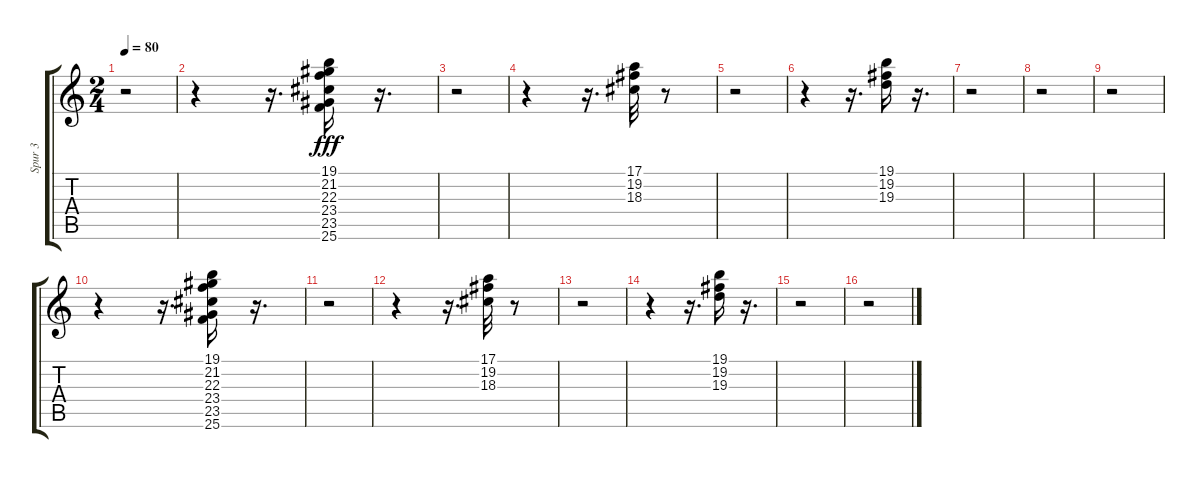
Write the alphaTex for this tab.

\track ("Spur 3" "Spur 3") {instrument brightacousticpiano}
\staff {score tabs}
\tuning (E4 B3 G3 D3 A2 E2) {hide}
\ts (2 4)
\tempo 80
\clef g2
\ks c
r.2{dy fff} |
r.4 r.16{d} (19.1 21.2 22.3 23.4 23.5 25.6).16 r.16{d} |
r.2 |
r.4 r.16{d} (17.1 19.2 18.3).32 r.8 |
r.2 |
r.4 r.16{d} (19.1 19.2 19.3).16 r.16{d} |
r.2 |
r.2 |
r.2 |
r.4 r.16{d} (19.1 21.2 22.3 23.4 23.5 25.6).16 r.16{d} |
r.2 |
r.4 r.16{d} (17.1 19.2 18.3).32 r.8 |
r.2 |
r.4 r.16{d} (19.1 19.2 19.3).16 r.16{d} |
r.2 |
r.2
